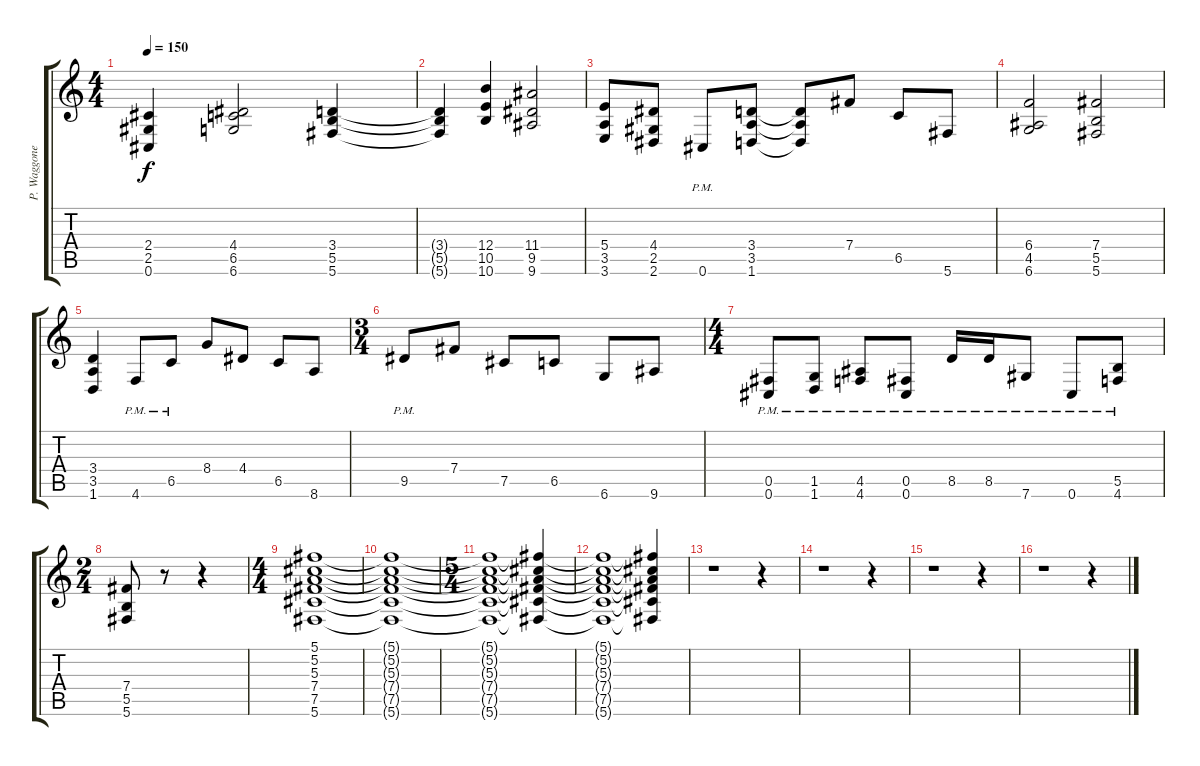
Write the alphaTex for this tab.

\track ("P. Waggoner Gtr." "P. Waggone") {instrument distortionguitar}
\staff {score tabs}
\tuning (Db4 Ab3 E3 B2 Gb2 Db2) {hide}
\ts (4 4)
\tempo 150
\clef g2
\ks c
(2.4{t} 2.5{t} 0.6{t}).4{dy f} (4.4 6.5 6.6).2 (3.4 5.5 5.6).4 |
(3.4{t} 5.5{t} 5.6{t}).4 (12.4 10.5 10.6).4 (11.4 9.5 9.6).2 |
(5.4 3.5 3.6).8 (4.4 2.5 2.6).8 0.6{pm}.8 (3.4 3.5 1.6).8 (3.4{t} 3.5{t} 1.6{t}).8 7.4.8 6.5.8 5.6.8 |
(6.4 4.5 6.6).2 (7.4 5.5 5.6).2 |
(3.4 3.5 1.6).4 4.6{pm}.8 6.5{pm}.8 8.4.8 4.4.8 6.5.8 8.6.8 |
\ts (3 4)
9.5{pm}.8 7.4.8 7.5.8 6.5.8 6.6.8 9.6.8 |
\ts (4 4)
(0.5{pm} 0.6{pm}).8 (1.5{pm} 1.6{pm}).8 (4.5{pm} 4.6{pm}).8 (0.5{pm} 0.6{pm}).8 8.5{pm}.16 8.5{pm}.16 7.6{pm}.8 0.6{pm}.8 (5.5{pm} 4.6{pm}).8 |
\ts (2 4)
(7.4 5.5 5.6).8 r.8 r.4 |
\ts (4 4)
(5.1 5.2 5.3 7.4 7.5 5.6).1 |
(5.1{t} 5.2{t} 5.3{t} 7.4{t} 7.5{t} 5.6{t}).1 |
\ts (5 4)
(5.1{t} 5.2{t} 5.3{t} 7.4{t} 7.5{t} 5.6{t}).1{volume 0} (5.1{t} 5.2{t} 5.3{t} 7.4{t} 7.5{t} 5.6{t}).4 |
(5.1{t} 5.2{t} 5.3{t} 7.4{t} 7.5{t} 5.6{t}).1 (5.1{t} 5.2{t} 5.3{t} 7.4{t} 7.5{t} 5.6{t}).4 |
r.1 r.4 |
r.1 r.4 |
r.1 r.4 |
r.1 r.4
